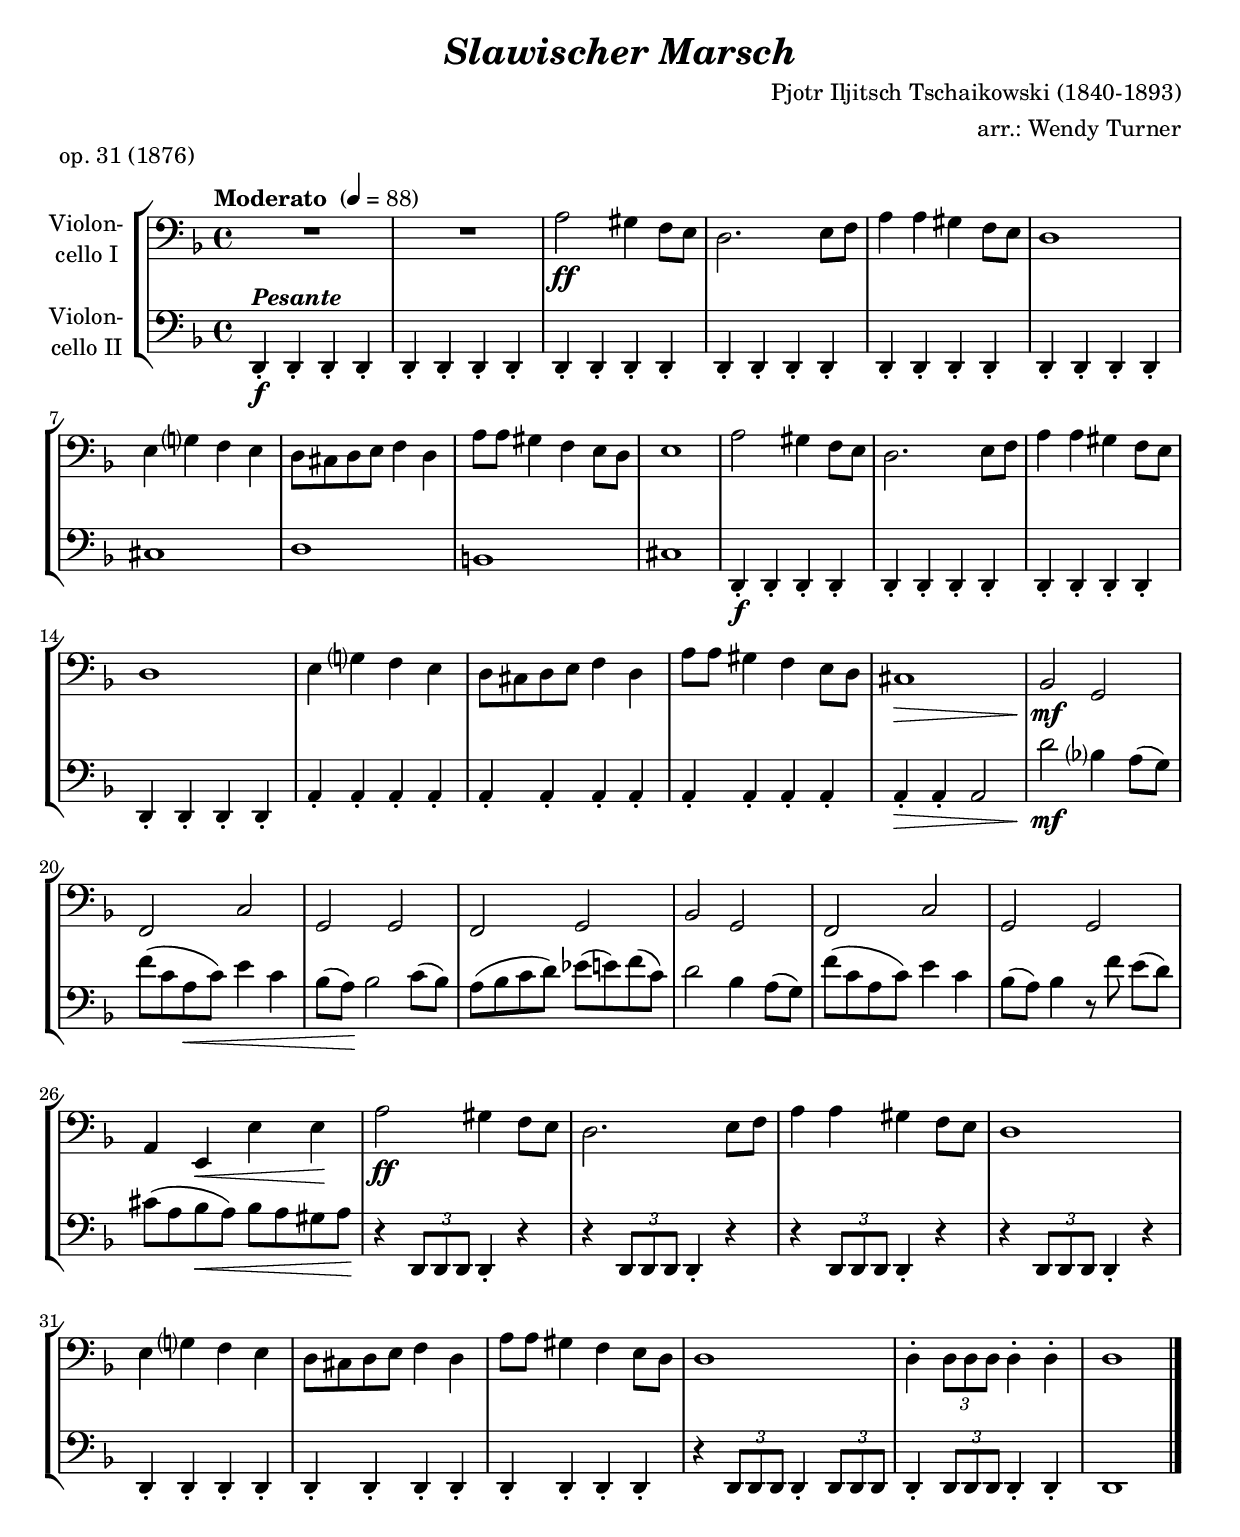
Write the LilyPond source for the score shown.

\version "2.14.2"
\include "deutsch.ly"

#(set-global-staff-size 20)

\header {
  title     = \markup \bold \italic "Slawischer Marsch"
  composer  = "Pjotr Iljitsch Tschaikowski (1840-1893)"
  arranger  = "arr.: Wendy Turner"
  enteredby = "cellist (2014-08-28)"
  piece     = "op. 31 (1876)"
}

voiceconsts = {
  \key d \minor
  \time 4/4
  \clef "bass"
  \tempo "Moderato " 4=88
  %\numericTimeSignature
  \compressFullBarRests
  \set tupletSpannerDuration = #(ly:make-moment 1 4)
}

mihi = "string ensemble 1"
milo = "drawbar organ"

pesa = \markup \bold \italic "Pesante"

va = \relative c' {
   \voiceconsts

   R1*2
   a2\ff gis4 f8 e
   d2. e8 f
   a4 a gis f8 e
   d1

   e4 g? f e
   d8 cis d e f4 d
   a'8 a gis4 f e8 d
   e1
   a2 gis4 f8 e
   d2. e8 f
   a4 a gis f8 e

   d1
   e4 g? f e
   d8 cis d e f4 d
   a'8 a gis4 f e8 d
   cis1\>
   b2\!\mf g

   f c'
   g g
   f g
   b g
   f c'
   g g

   a4 e\< e' e\!
   a2\ff gis4 f8 e
   d2. e8 f
   a4 a gis f8 e
   d1

   e4 g? f e
   d8 cis d e f4 d
   a'8 a gis4 f e8 d
   d1
   d4-. \times 2/3 { d8 d d } d4-. d-.
   d1 \bar "|."
}

vb = \relative c, {
   \voiceconsts

   d4-.\f^\pesa d-. d-. d-.
   d-. d-. d-. d-.
   d-. d-. d-. d-.
   d-. d-. d-. d-.
   d-. d-. d-. d-.
   d-. d-. d-. d-.

   cis'1
   d
   h
   cis
   d,4-.\f d-. d-. d-.
   d-. d-. d-. d-.
   d-. d-. d-. d-.

   d-. d-. d-. d-.
   a'-. a-. a-. a-.
   a-. a-. a-. a-.
   a-. a-. a-. a-.
   a-.\> a-. a2
   d'\!\mf b?4 a8( g)

   f'( c a\< c) e4 c
   b8( a)\! b2 c8( b)
   a( b c d) es( e) f( c)
   d2 b4 a8( g)
   f'( c a c) e4 c
   b8( a) b4 r8 f' e[( d)]

   cis( a b\< a) b a gis a\!
   r4 \times 2/3 { d,,8 d d } d4-. r
   r \times 2/3 { d8 d d } d4-. r
   r \times 2/3 { d8 d d } d4-. r
   r \times 2/3 { d8 d d } d4-. r

   d-. d-. d-. d-.
   d-. d-. d-. d-.
   d-. d-. d-. d-.
   r \times 2/3 { d8 d d } d4-. \times 2/3 { d8 d d }
   d4-. \times 2/3 { d8 d d } d4-. d-.
   d1 \bar "|."
}


music = \new StaffGroup <<
      \new Staff {
        \set Staff.midiInstrument = \mihi
        \set Staff.instrumentName = \markup \center-column { "Violon-" "cello I" }
        \transpose d d { \va }
      }

      \new Staff {
        \set Staff.midiInstrument = \milo
        \set Staff.instrumentName = \markup \center-column { "Violon-" "cello II" }
        \transpose d d { \vb }
      }
>>

\book {
  \score {
   \music
    \layout {}
  }

  \score {
    \unfoldRepeats \music

    \midi {
      \context {
        \Score
      }
    }
  }
}
